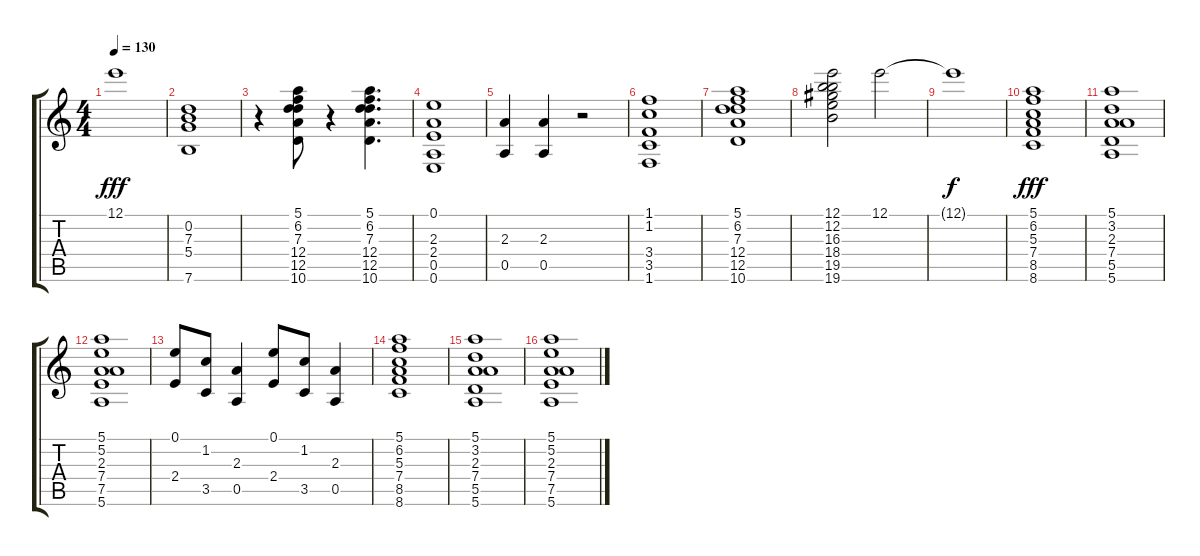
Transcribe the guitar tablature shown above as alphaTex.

\track "" {instrument distortionguitar}
\staff {score tabs}
\tuning (E4 B3 G3 D3 A2 E2) {hide}
\ts (4 4)
\tempo 130
\clef g2
\ks c
12.1.1{dy fff volume 16} |
(0.2 7.3 5.4 7.6).1 |
r.4 (5.1 6.2 7.3 12.4 12.5 10.6).8 r.4 (5.1 6.2 7.3 12.4 12.5 10.6).4{d} |
(0.1 2.3 2.4 0.5 0.6).1 |
(2.3 0.5).4 (2.3 0.5).4 r.2 |
(1.1 1.2 3.4 3.5 1.6).1 |
(5.1 6.2 7.3 12.4 12.5 10.6).1 |
(12.1 12.2 16.3 18.4 19.5 19.6).2 12.1.2 |
12.1{t}.1{dy f} |
(5.1 6.2 5.3 7.4 8.5 8.6).1{dy fff} |
(5.1 3.2 2.3 7.4 5.5 5.6).1 |
(5.1 5.2 2.3 7.4 7.5 5.6).1 |
(0.1 2.4).8 (1.2 3.5).8 (2.3 0.5).4 (0.1 2.4).8 (1.2 3.5).8 (2.3 0.5).4 |
(5.1 6.2 5.3 7.4 8.5 8.6).1 |
(5.1 3.2 2.3 7.4 5.5 5.6).1 |
(5.1 5.2 2.3 7.4 7.5 5.6).1
